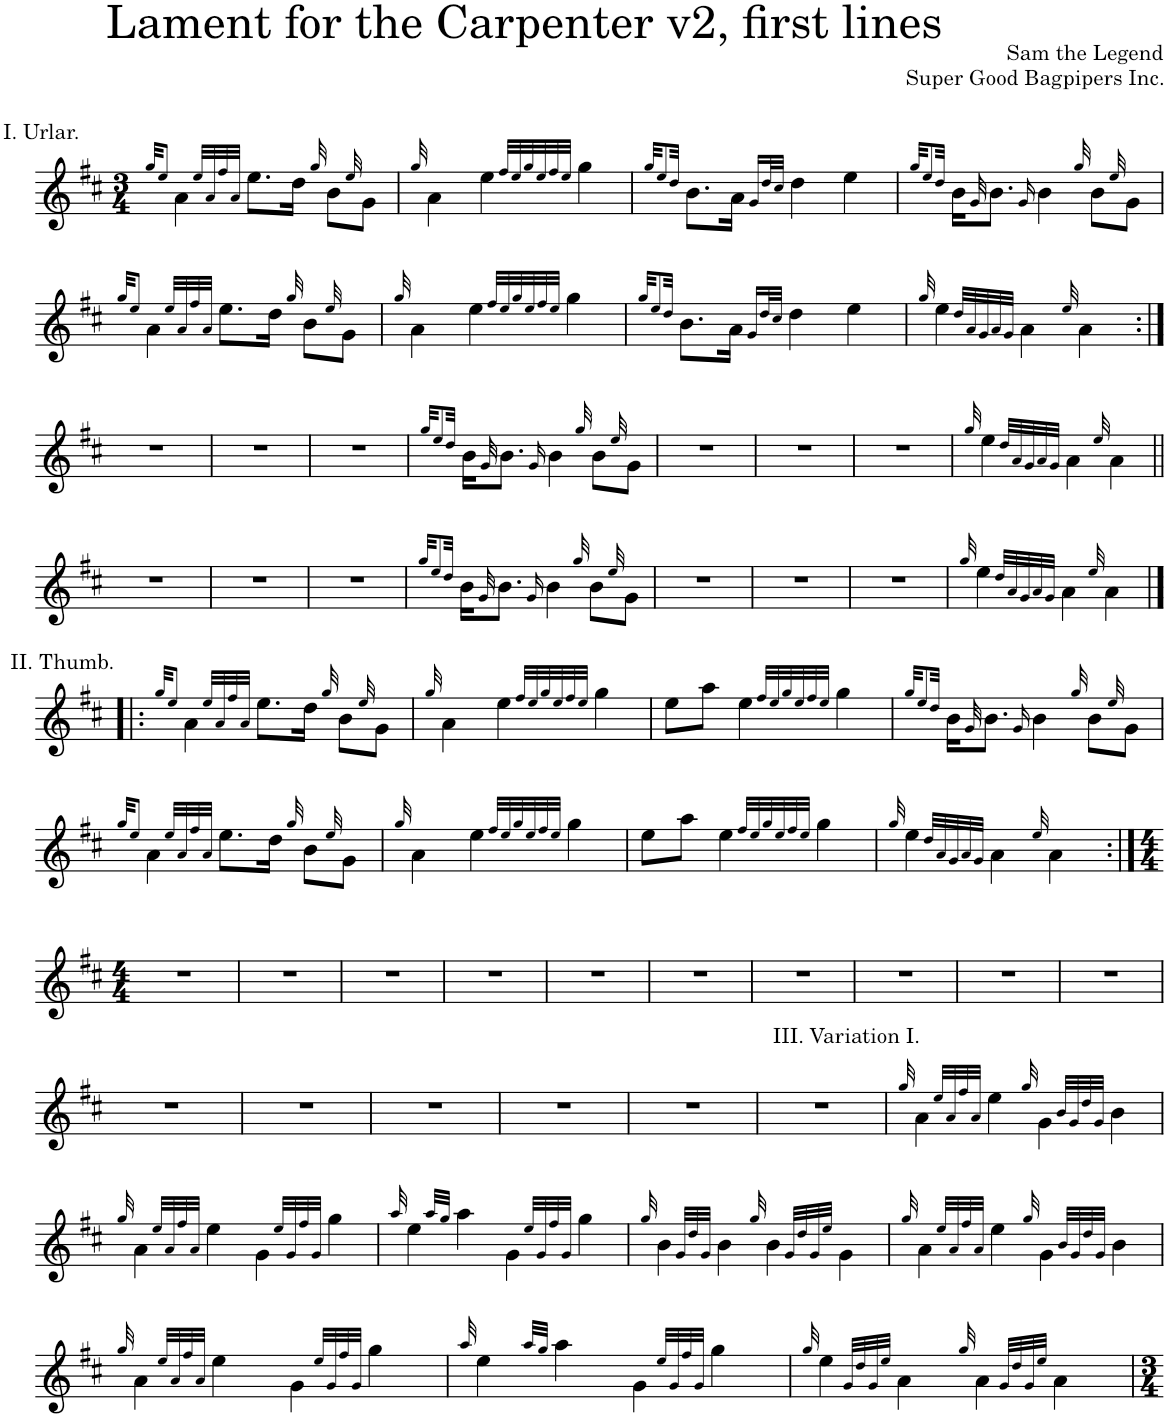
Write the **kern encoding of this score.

**kern
*part1
*staff1
*I"Piano
*I'Pno.
*clefG2
*k[f#c#]
*M3/4
=1
32qgg/KKL
8qee/J
!LO:TX:a:t=I. Urlar.
4a\
32qee/LLL
32qa/
32qff#/
32qa/JJJ
8.ee\L
16dd\Jk
32qgg/
8b\L
32qee/
8g\J
=2
32qgg/
4a\
4ee\
32qff#/LLL
32qee/
32qgg/
32qee/
32qff#/
32qee/JJJ
4gg\
=3
32qgg/KKL
8qee/
32qdd/Jkk
8.b\L
16a\Jk
16qg/LL
32qdd/L
32qcc#/JJJ
4dd\
4ee\
=4
32qgg/KKL
8qee/
32qdd/Jkk
16b\KL
32qg/
8.b\J
16qg/
4b\
32qgg/
8b\L
32qee/
8g\J
!!LO:LB:g=z
=5
32qgg/KKL
8qee/J
4a\
32qee/LLL
32qa/
32qff#/
32qa/JJJ
8.ee\L
16dd\Jk
32qgg/
8b\L
32qee/
8g\J
=6
32qgg/
4a\
4ee\
32qff#/LLL
32qee/
32qgg/
32qee/
32qff#/
32qee/JJJ
4gg\
=7
32qgg/KKL
8qee/
32qdd/Jkk
8.b\L
16a\Jk
16qg/LL
32qdd/L
32qcc#/JJJ
4dd\
4ee\
=8
32qgg/
4ee\
32qdd/LLL
32qa/
32qg/
32qa/
32qg/JJJ
4a\
32qee/
4a\
!!LO:LB:g=z
=9:|!
2.r
=10
2.r
=11
2.r
=12
32qgg/KKL
8qee/
32qdd/Jkk
16b\KL
32qg/
8.b\J
16qg/
4b\
32qgg/
8b\L
32qee/
8g\J
=13
2.r
=14
2.r
=15
2.r
=16
32qgg/
4ee\
32qdd/LLL
32qa/
32qg/
32qa/
32qg/JJJ
4a\
32qee/
4a\
!!LO:LB:g=z
=17||
2.r
=18
2.r
=19
2.r
=20
32qgg/KKL
8qee/
32qdd/Jkk
16b\KL
32qg/
8.b\J
16qg/
4b\
32qgg/
8b\L
32qee/
8g\J
=21
2.r
=22
2.r
=23
2.r
=24
32qgg/
4ee\
32qdd/LLL
32qa/
32qg/
32qa/
32qg/JJJ
4a\
32qee/
4a\
!!LO:LB:g=z
=25|!:
32qgg/KKL
8qee/J
!LO:TX:a:t=II. Thumb.
4a\
32qee/LLL
32qa/
32qff#/
32qa/JJJ
8.ee\L
16dd\Jk
32qgg/
8b\L
32qee/
8g\J
=26
32qgg/
4a\
4ee\
32qff#/LLL
32qee/
32qgg/
32qee/
32qff#/
32qee/JJJ
4gg\
=27
8ee\L
8aa\J
4ee\
32qff#/LLL
32qee/
32qgg/
32qee/
32qff#/
32qee/JJJ
4gg\
=28
32qgg/KKL
8qee/
32qdd/Jkk
16b\KL
32qg/
8.b\J
16qg/
4b\
32qgg/
8b\L
32qee/
8g\J
!!LO:LB:g=z
=29
32qgg/KKL
8qee/J
4a\
32qee/LLL
32qa/
32qff#/
32qa/JJJ
8.ee\L
16dd\Jk
32qgg/
8b\L
32qee/
8g\J
=30
32qgg/
4a\
4ee\
32qff#/LLL
32qee/
32qgg/
32qee/
32qff#/
32qee/JJJ
4gg\
=31
8ee\L
8aa\J
4ee\
32qff#/LLL
32qee/
32qgg/
32qee/
32qff#/
32qee/JJJ
4gg\
=32
32qgg/
4ee\
32qdd/LLL
32qa/
32qg/
32qa/
32qg/JJJ
4a\
32qee/
4a\
!!LO:LB:g=z
=33:|!
*M4/4
1r
=34
1r
=35
1r
=36
1r
=37
1r
=38
1r
=39
1r
=40
1r
=41
1r
=42
1r
!!LO:LB:g=z
=43
1r
=44
1r
=45
1r
=46
1r
=47
1r
=48
1r
=49
32qgg/
!LO:TX:a:t=III. Variation I.
4a\
32qee/LLL
32qa/
32qff#/
32qa/JJJ
4ee\
32qgg/
4g\
32qb/LLL
32qg/
32qdd/
32qg/JJJ
4b\
!!LO:LB:g=z
=50
32qgg/
4a\
32qee/LLL
32qa/
32qff#/
32qa/JJJ
4ee\
4g\
32qee/LLL
32qg/
32qff#/
32qg/JJJ
4gg\
=51
32qaa/
4ee\
32qaa/LLL
32qgg/JJJ
4aa\
4g\
32qee/LLL
32qg/
32qff#/
32qg/JJJ
4gg\
=52
32qgg/
4b\
32qg/LLL
32qdd/
32qg/JJJ
4b\
32qgg/
4b\
32qg/LLL
32qdd/
32qg/
32qee/JJJ
4g\
=53
32qgg/
4a\
32qee/LLL
32qa/
32qff#/
32qa/JJJ
4ee\
32qgg/
4g\
32qb/LLL
32qg/
32qdd/
32qg/JJJ
4b\
!!LO:LB:g=z
=54
32qgg/
4a\
32qee/LLL
32qa/
32qff#/
32qa/JJJ
4ee\
4g\
32qee/LLL
32qg/
32qff#/
32qg/JJJ
4gg\
=55
32qaa/
4ee\
32qaa/LLL
32qgg/JJJ
4aa\
4g\
32qee/LLL
32qg/
32qff#/
32qg/JJJ
4gg\
=56
32qgg/
4ee\
32qg/LLL
32qdd/
32qg/
32qee/JJJ
4a\
32qgg/
4a\
32qg/LLL
32qdd/
32qg/
32qee/JJJ
4a\
=
*-
